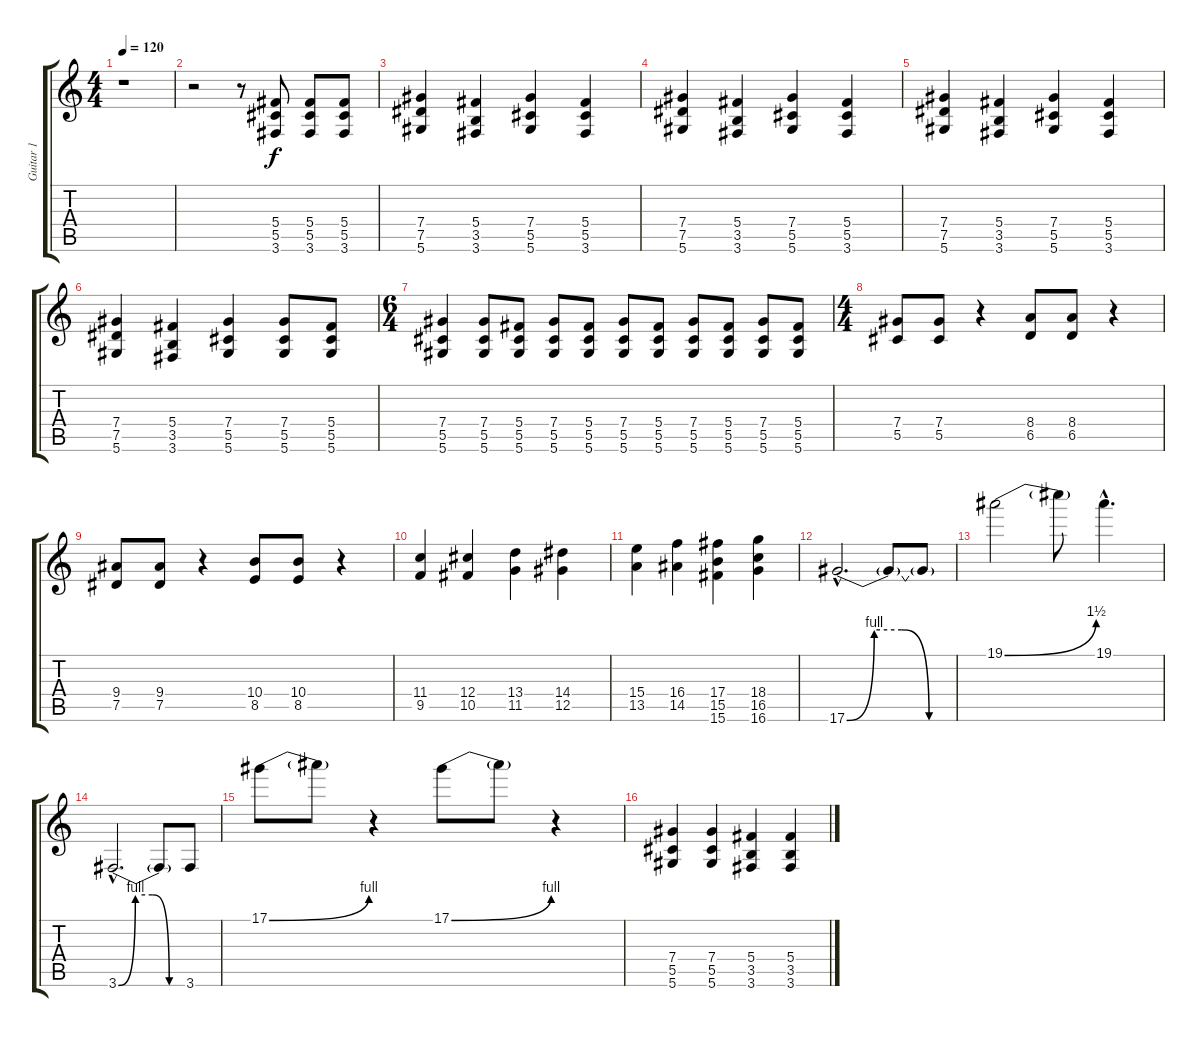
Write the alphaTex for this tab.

\track ("Guitar 1" "Guitar 1") {instrument distortionguitar}
\staff {score tabs}
\tuning (Eb4 Bb3 Gb3 Db3 Ab2 Eb2) {hide}
\ts (4 4)
\tempo 120
\clef g2
\ks c
r.1{dy f} |
r.2 r.8 (5.4 5.5 3.6).8 (5.4 5.5 3.6).8 (5.4 5.5 3.6).8 |
(7.4 7.5 5.6).4 (5.4 3.5 3.6).4 (7.4 5.5 5.6).4 (5.4 5.5 3.6).4 |
(7.4 7.5 5.6).4 (5.4 3.5 3.6).4 (7.4 5.5 5.6).4 (5.4 5.5 3.6).4 |
(7.4 7.5 5.6).4 (5.4 3.5 3.6).4 (7.4 5.5 5.6).4 (5.4 5.5 3.6).4 |
(7.4 7.5 5.6).4 (5.4 3.5 3.6).4 (7.4 5.5 5.6).4 (7.4 5.5 5.6).8 (5.4 5.5 5.6).8 |
\ts (6 4)
(7.4 5.5 5.6).4 (7.4 5.5 5.6).8 (5.4 5.5 5.6).8 (7.4 5.5 5.6).8 (5.4 5.5 5.6).8 (7.4 5.5 5.6).8 (5.4 5.5 5.6).8 (7.4 5.5 5.6).8 (5.4 5.5 5.6).8 (7.4 5.5 5.6).8 (5.4 5.5 5.6).8 |
\ts (4 4)
(7.4 5.5).8 (7.4 5.5).8 r.4 (8.4 6.5).8 (8.4 6.5).8 r.4 |
(9.4 7.5).8 (9.4 7.5).8 r.4 (10.4 8.5).8 (10.4 8.5).8 r.4 |
(11.4 9.5).4 (12.4 10.5).4 (13.4 11.5).4 (14.4 12.5).4 |
(15.4 13.5).4 (16.4 14.5).4 (17.4 15.5 15.6).4 (18.4 16.5 16.6).4 |
17.6{be (custom 0 0 15 4 30 4 45 0 60 0) hac}.2{d} 17.6{t}.8 17.6{t}.8 |
19.1{be (bend 0 0 60 6)}.2 19.1{t}.8 19.1{hac}.4{d} |
3.6{be (custom 0 0 15 4 30 4 45 0 60 0) hac}.2{d} 3.6{t}.8 3.6.8 |
17.1{be (bend 0 0 60 4)}.8 17.1{t}.8 r.4 17.1{be (bend 0 0 60 4)}.8 17.1{t}.8 r.4 |
(7.4 5.5 5.6).4 (7.4 5.5 5.6).4 (5.4 3.5 3.6).4 (5.4 3.5 3.6).4
